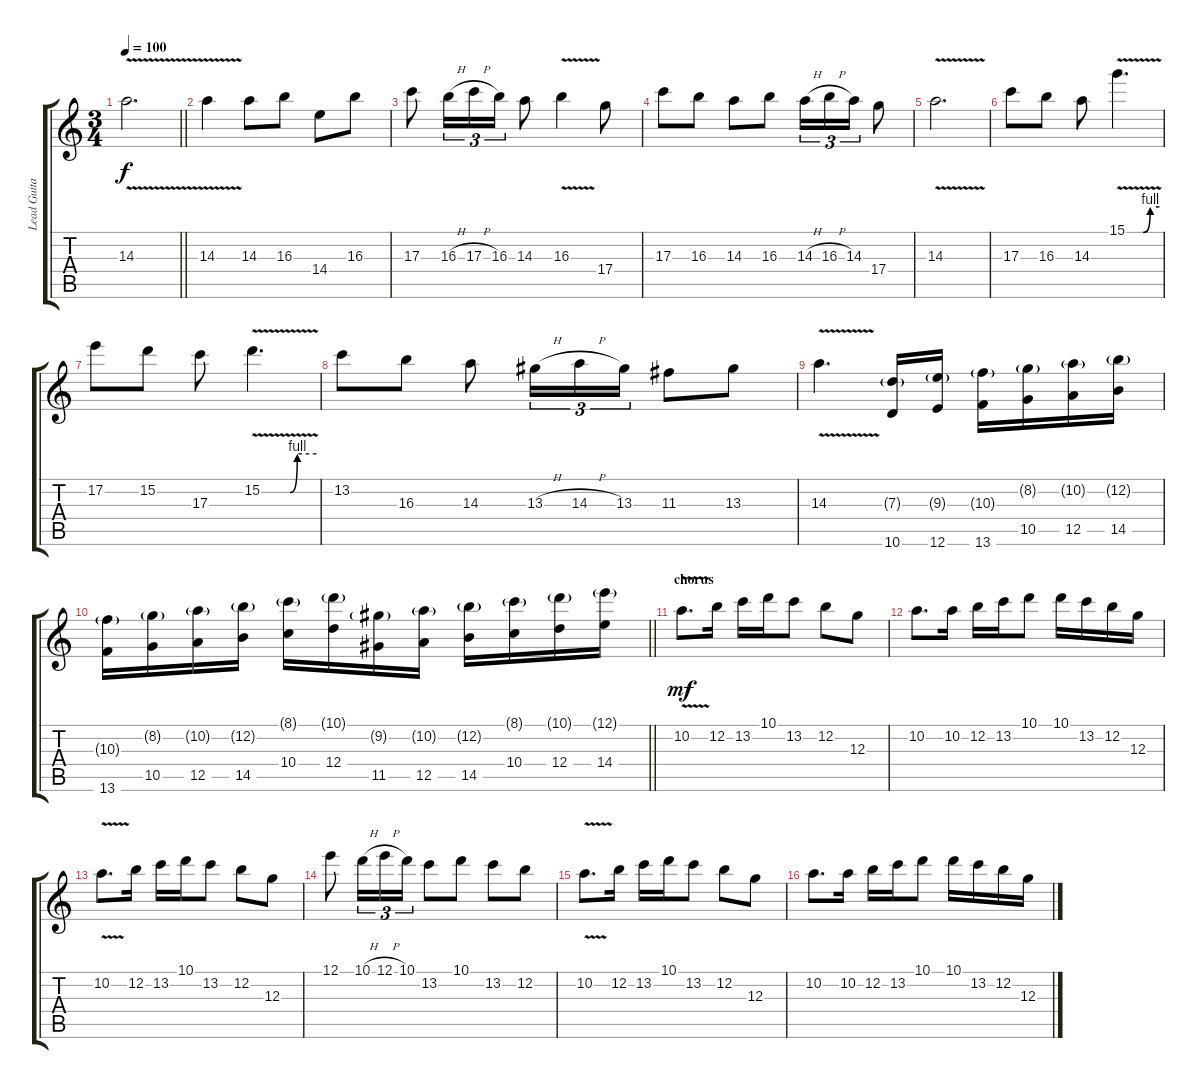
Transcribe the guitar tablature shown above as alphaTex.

\track ("Lead Guitar 2" "Lead Guita") {instrument distortionguitar}
\staff {score tabs}
\tuning (E4 B3 G3 D3 A2 E2) {hide}
\ts (3 4)
\tempo 100
\clef g2
\barLineRight lightlight
\ks c
14.3{v}.2{d dy f} |
\section ("" "")
14.3{v}.4 14.3.8 16.3.8 14.4.8 16.3.8 |
17.3.8 16.3{h}.16{tu (3 2)} 17.3{h}.16{tu (3 2)} 16.3.16{tu (3 2)} 14.3.8 16.3{v}.4 17.4.8 |
17.3.8 16.3.8 14.3.8 16.3.8 14.3{h}.16{tu (3 2)} 16.3{h}.16{tu (3 2)} 14.3.16{tu (3 2)} 17.4.8 |
14.3{v}.2{d} |
17.3.8 16.3.8 14.3.8 15.1{be (custom 0 0 30 0 43 4 60 4) v}.4{d} |
17.2.8 15.2.8 17.3.8 15.2{be (custom 0 0 31 0 39 4 60 4) v}.4{d} |
13.2.8 16.3.8 14.3.8 13.3{h}.16{tu (3 2)} 14.3{h}.16{tu (3 2)} 13.3.16{tu (3 2)} 11.3.8 13.3.8 |
14.3{v}.4{d} (7.3{g} 10.6).16 (9.3{g} 12.6).16 (10.3{g} 13.6).16 (8.2{g} 10.5).16 (10.2{g} 12.5).16 (12.2{g} 14.5).16 |
\barLineRight lightlight
(10.3{g} 13.6).16 (8.2{g} 10.5).16 (10.2{g} 12.5).16 (12.2{g} 14.5).16 (8.1{g} 10.4).16 (10.1{g} 12.4).16 (9.2{g} 11.5).16 (10.2{g} 12.5).16 (12.2{g} 14.5).16 (8.1{g} 10.4).16 (10.1{g} 12.4).16 (12.1{g} 14.4).16 |
\section ("" "chorus")
10.2{v}.8{d dy mf} 12.2.16 13.2.16 10.1.16 13.2.8 12.2.8 12.3.8 |
10.2.8{d} 10.2.16 12.2.16 13.2.16 10.1.8 10.1.16 13.2.16 12.2.16 12.3.16 |
10.2{v}.8{d} 12.2.16 13.2.16 10.1.16 13.2.8 12.2.8 12.3.8 |
12.1.8 10.1{h}.16{tu (3 2)} 12.1{h}.16{tu (3 2)} 10.1.16{tu (3 2)} 13.2.8 10.1.8 13.2.8 12.2.8 |
10.2{v}.8{d} 12.2.16 13.2.16 10.1.16 13.2.8 12.2.8 12.3.8 |
10.2.8{d} 10.2.16 12.2.16 13.2.16 10.1.8 10.1.16 13.2.16 12.2.16 12.3.16
